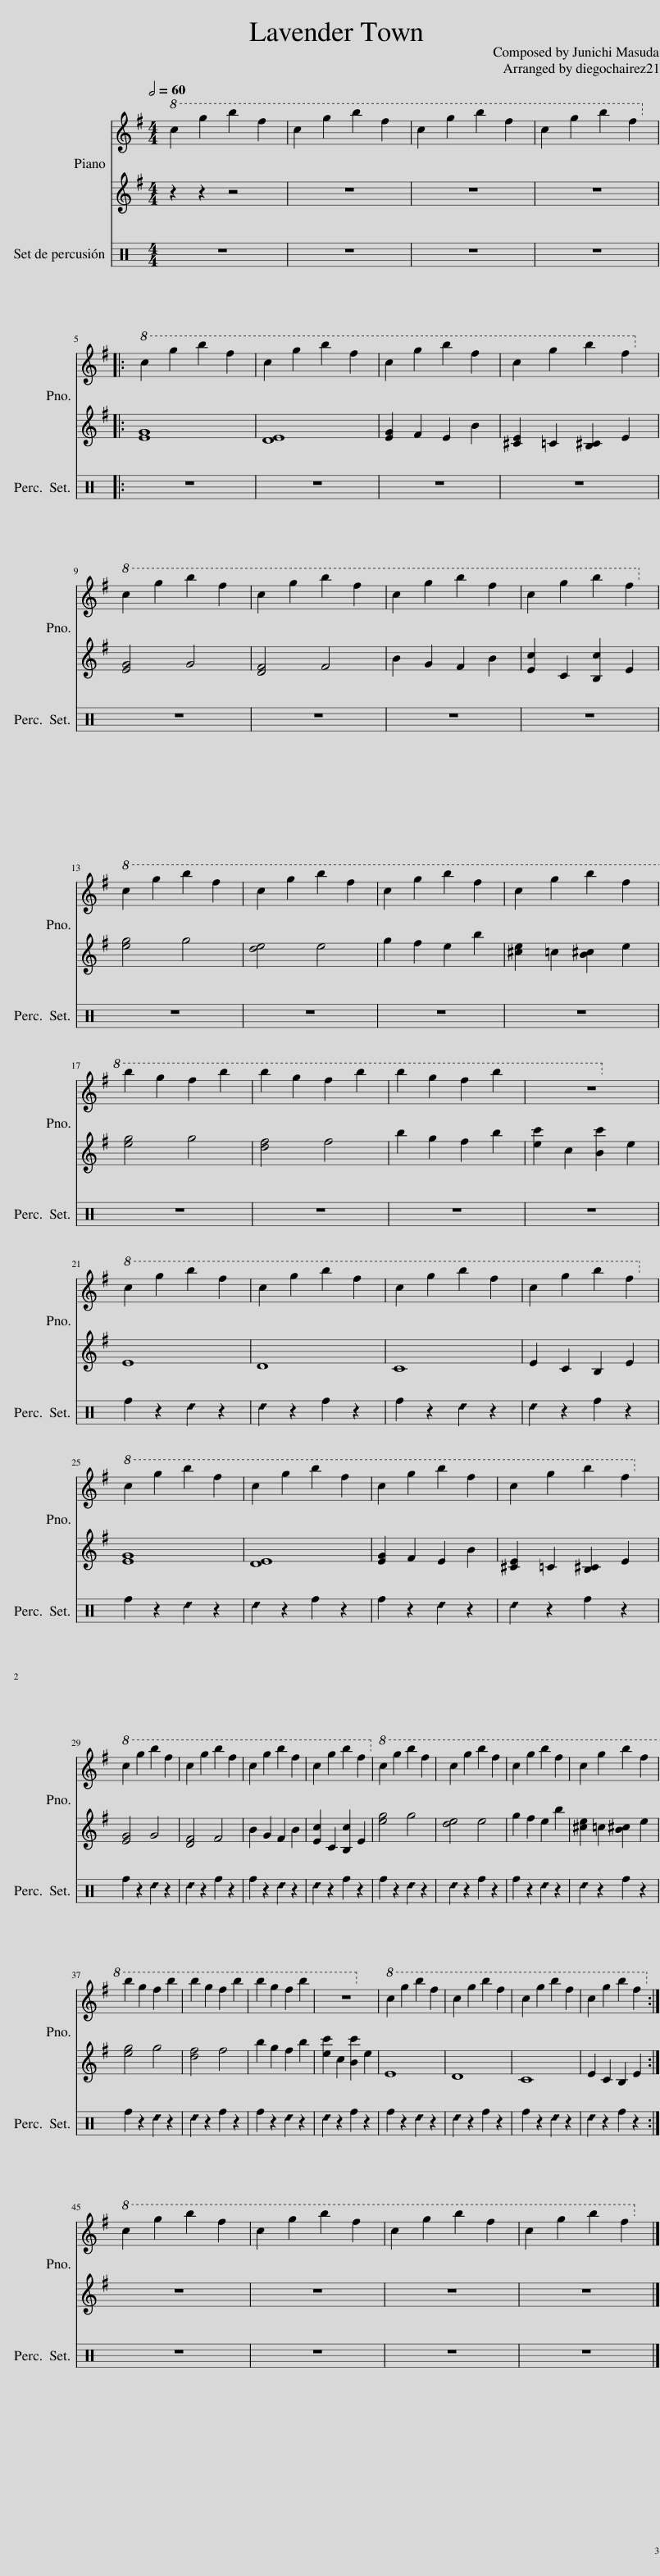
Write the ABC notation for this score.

X:1
%%score { 1 | 2 } 3
L:1/8
Q:1/2=60
M:4/4
I:linebreak $
K:G
V:1 treble
V:2 treble
V:3 perc
K:none
V:1
!8va(! c'2 g'2 b'2 f'2 | c'2 g'2 b'2 f'2 | c'2 g'2 b'2 f'2 | c'2 g'2 b'2 f'2!8va)! |:$!8va(! c'2 g'2 b'2 f'2 | %5
 c'2 g'2 b'2 f'2 | c'2 g'2 b'2 f'2 | c'2 g'2 b'2 f'2!8va)! |$!8va(! c'2 g'2 b'2 f'2 | c'2 g'2 b'2 f'2 | %10
 c'2 g'2 b'2 f'2 | c'2 g'2 b'2 f'2!8va)! |$!8va(! c'2 g'2 b'2 f'2 | c'2 g'2 b'2 f'2 | c'2 g'2 b'2 f'2 | %15
 c'2 g'2 b'2 f'2 |$ b'2 g'2 f'2 b'2 | b'2 g'2 f'2 b'2 | b'2 g'2 f'2 b'2 | z8!8va)! |$ %20
!8va(! c'2 g'2 b'2 f'2 | c'2 g'2 b'2 f'2 | c'2 g'2 b'2 f'2 | c'2 g'2 b'2 f'2!8va)! |$!8va(! c'2 g'2 b'2 f'2 | %25
 c'2 g'2 b'2 f'2 | c'2 g'2 b'2 f'2 | c'2 g'2 b'2 f'2!8va)! |$!8va(! c'2 g'2 b'2 f'2 | c'2 g'2 b'2 f'2 | %30
 c'2 g'2 b'2 f'2 | c'2 g'2 b'2 f'2!8va)! |!8va(! c'2 g'2 b'2 f'2 | c'2 g'2 b'2 f'2 | c'2 g'2 b'2 f'2 | %35
 c'2 g'2 b'2 f'2 |$ b'2 g'2 f'2 b'2 | b'2 g'2 f'2 b'2 | b'2 g'2 f'2 b'2 | z8!8va)! | %40
!8va(! c'2 g'2 b'2 f'2 | c'2 g'2 b'2 f'2 | c'2 g'2 b'2 f'2 | c'2 g'2 b'2 f'2!8va)! :|$!8va(! c'2 g'2 b'2 f'2 | %45
 c'2 g'2 b'2 f'2 | c'2 g'2 b'2 f'2 | c'2 g'2 b'2 f'2!8va)! |] %48
V:2
 z2 z2 z4 | z8 | z8 | z8 |:$ [EG]8 | %5
 [DE]8 | [EG]2 F2 E2 B2 | [^CE]2 =C2 [B,^C]2 E2 |$ [EG]4 G4 | [DF]4 F4 | %10
 B2 G2 F2 B2 | [Ec]2 C2 [B,c]2 E2 |$ [eg]4 g4 | [de]4 e4 | g2 f2 e2 b2 | %15
 [^ce]2 =c2 [B^c]2 e2 |$ [eg]4 g4 | [df]4 f4 | b2 g2 f2 b2 | [ec']2 c2 [Bc']2 e2 |$ %20
 E8 | D8 | C8 | E2 C2 B,2 E2 |$ [EG]8 | %25
 [DE]8 | [EG]2 F2 E2 B2 | [^CE]2 =C2 [B,^C]2 E2 |$ [EG]4 G4 | [DF]4 F4 | %30
 B2 G2 F2 B2 | [Ec]2 C2 [B,c]2 E2 | [eg]4 g4 | [de]4 e4 | g2 f2 e2 b2 | %35
 [^ce]2 =c2 [B^c]2 e2 |$ [eg]4 g4 | [df]4 f4 | b2 g2 f2 b2 | [ec']2 c2 [Bc']2 e2 | %40
 E8 | D8 | C8 | E2 C2 B,2 E2 :|$ z8 | %45
 z8 | z8 | z8 |] %48
V:3
[K:C] z8 | z8 | z8 | z8 |:$ z8 | %5
 z8 | z8 | z8 |$ z8 | z8 | %10
 z8 | z8 |$ z8 | z8 | z8 | %15
 z8 |$ z8 | z8 | z8 | z8 |$ %20
 f2 z2 _d2 z2 | _d2 z2 f2 z2 | f2 z2 _d2 z2 | _d2 z2 f2 z2 |$ f2 z2 _d2 z2 | %25
 _d2 z2 f2 z2 | f2 z2 _d2 z2 | _d2 z2 f2 z2 |$ f2 z2 _d2 z2 | _d2 z2 f2 z2 | %30
 f2 z2 _d2 z2 | _d2 z2 f2 z2 | f2 z2 _d2 z2 | _d2 z2 f2 z2 | f2 z2 _d2 z2 | %35
 _d2 z2 f2 z2 |$ f2 z2 _d2 z2 | _d2 z2 f2 z2 | f2 z2 _d2 z2 | _d2 z2 f2 z2 | %40
 f2 z2 _d2 z2 | _d2 z2 f2 z2 | f2 z2 _d2 z2 | _d2 z2 f2 z2 :|$ z8 | %45
 z8 | z8 | z8 |] %48
